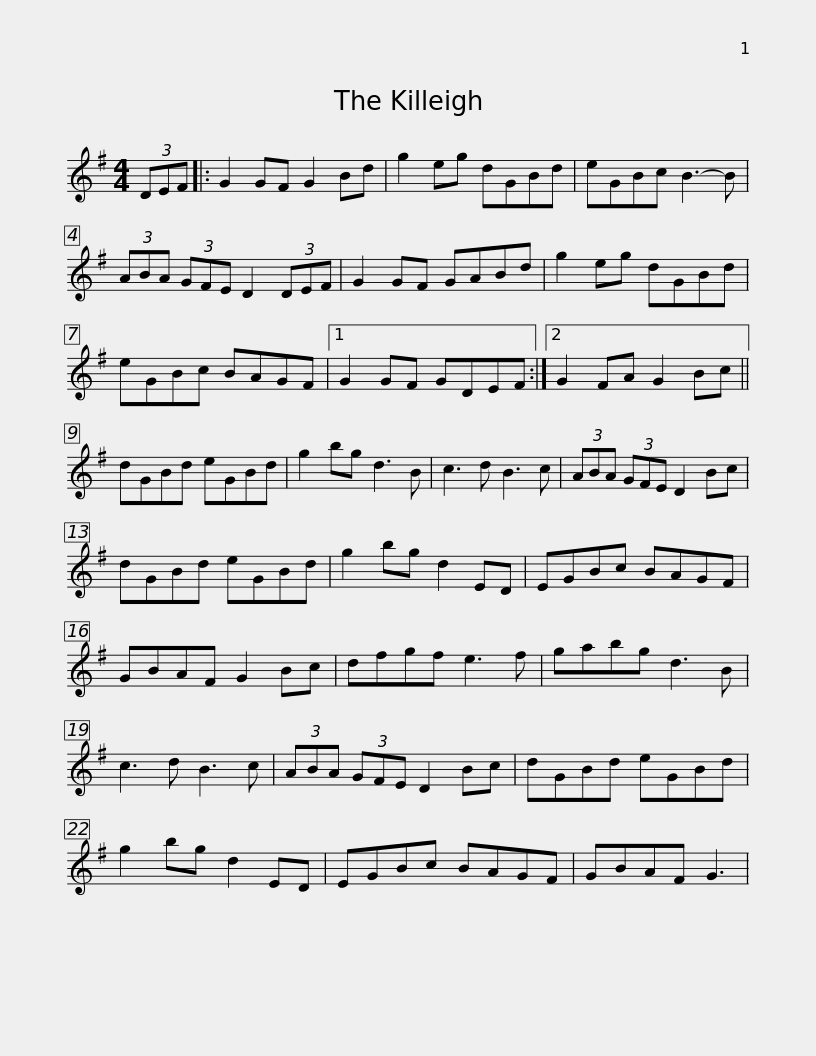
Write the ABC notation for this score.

X:1
L:1/8
M:4/4
I:linebreak $
K:G
V:1 treble
V:1
 (3DEF |: G2 GF G2 Bd | g2 eg dGBd | eGBc B3- B | (3ABA (3GFE D2 (3DEF | %5
 G2 GF GABd |$ g2 eg dGBd | eGBc BAGF |1 G2 GF GDEF :|2 G2 FA G2 Bc || %10
 dGBd eGBd | g2 bg d3 B |$ c3 d B3 c | (3ABA (3GFE D2 Bc | dGBd eGBd | %15
 g2 bg d2 ED | EGBc BAGF | GBAF G2 Bc |$ dfgf e3 f | gabg d3 B | %20
 c3 d B3 c | (3ABA (3GFE D2 Bc | dGBd eGBd | g2 bg d2 ED |$ EGBc BAGF | %25
 GBAF G3 | %26
